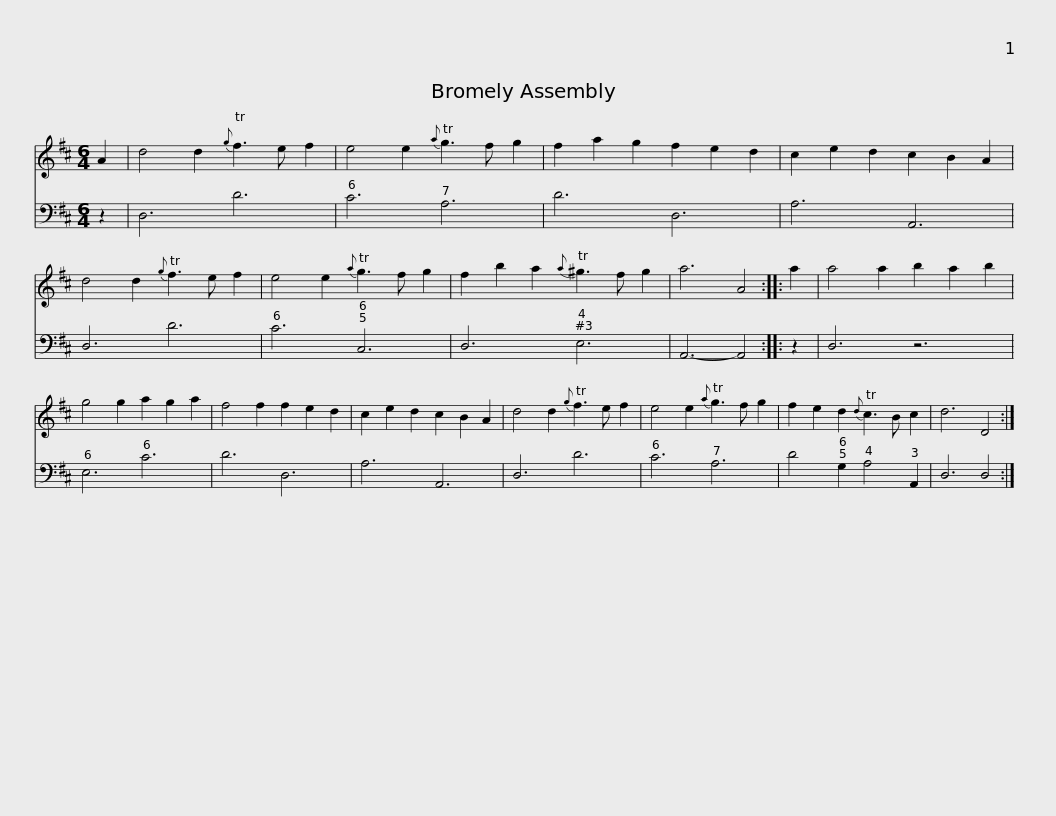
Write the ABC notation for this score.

X:1
%%score 1 2
L:1/8
M:6/4
I:linebreak $
K:D
V:1 treble
V:2 bass
V:1
 A2 | d4 d2{g} Tf3 e f2 | e4 e2{a} Tg3 f g2 | f2 a2 g2 f2 e2 d2 | c2 e2 d2 c2 B2 A2 | %5
 d4 d2{g} Tf3 e f2 |$ e4 e2{a} Tg3 f g2 | f2 b2 a2{a} T^g3 f g2 | a6 A4 :: a2 | %10
 a4 a2 b2 a2 b2 | g4 g2 a2 g2 a2 | f4 f2 f2 e2 d2 |$ c2 e2 d2 c2 B2 A2 | d4 d2{g} Tf3 e f2 | %15
 e4 e2{a} Tg3 f g2 | f2 e2 d2{d} Tc3 B c2 | d6 D4 :| %18
V:2
 z2 | D,6 D6 | C6 A,6 | D6 D,6 | A,6 A,,6 | %5
 D,6 D6 |$ C6 C,6 | D,6 E,6 | A,,6- A,,4 :: z2 | %10
 D,6 z6 | E,6 C6 | D6 D,6 |$ A,6 A,,6 | D,6 D6 | %15
 C6 A,6 | D4 G,2 A,4 A,,2 | D,6 D,4 :| %18
